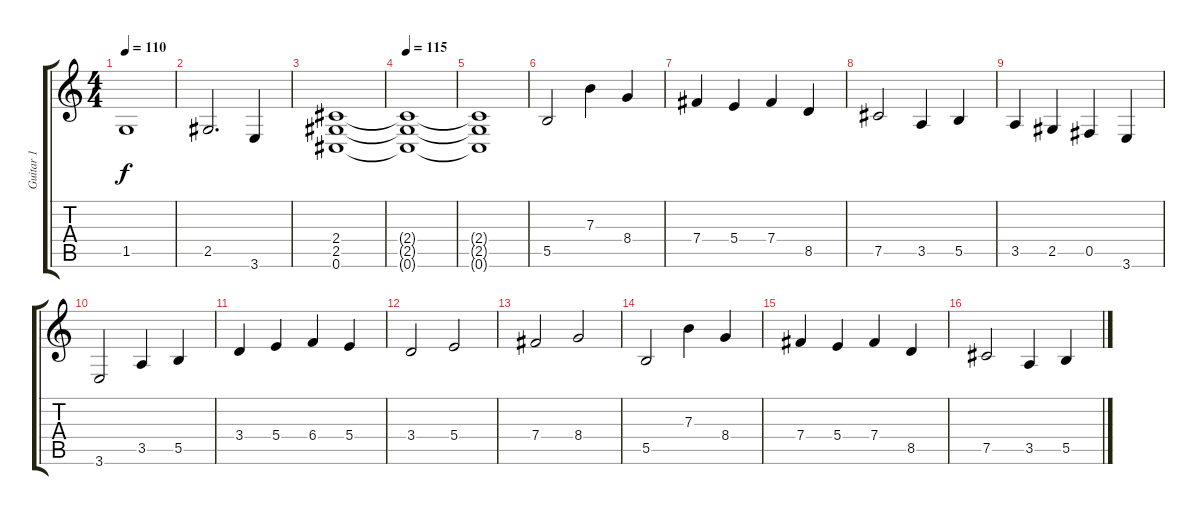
\track ("Guitar 1" "Guitar 1") {instrument overdrivenguitar}
\staff {score tabs}
\tuning (Db4 Ab3 E3 B2 Gb2 Db2) {hide}
\ts (4 4)
\tempo 110
\clef g2
\ks c
1.5.1{dy f} |
2.5.2{d} 3.6.4 |
(2.4 2.5 0.6).1 |
\tempo 115
(2.4{t} 2.5{t} 0.6{t}).1 |
(2.4{t} 2.5{t} 0.6{t}).1 |
5.5.2{instrument acousticguitarsteel} 7.3.4 8.4.4 |
7.4.4 5.4.4 7.4.4 8.5.4 |
7.5.2 3.5.4 5.5.4 |
3.5.4 2.5.4 0.5.4 3.6.4 |
3.6.2 3.5.4 5.5.4 |
3.4.4 5.4.4 6.4.4 5.4.4 |
3.4.2 5.4.2 |
7.4.2 8.4.2 |
5.5.2 7.3.4 8.4.4 |
7.4.4 5.4.4 7.4.4 8.5.4 |
7.5.2 3.5.4 5.5.4
